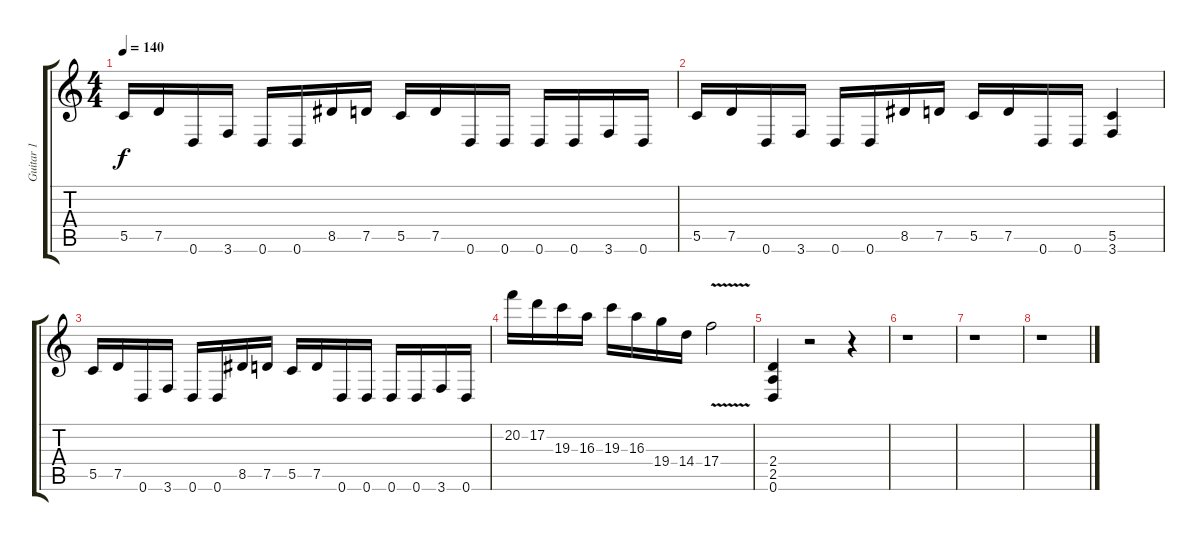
\track ("Guitar 1" "Guitar 1") {instrument overdrivenguitar}
\staff {score tabs}
\tuning (D4 A3 F3 C3 G2 D2) {hide}
\ts (4 4)
\tempo 140
\clef g2
\ks c
5.5.16{dy f} 7.5.16 0.6.16 3.6.16 0.6.16 0.6.16 8.5.16 7.5.16 5.5.16 7.5.16 0.6.16 0.6.16 0.6.16 0.6.16 3.6.16 0.6.16 |
5.5.16 7.5.16 0.6.16 3.6.16 0.6.16 0.6.16 8.5.16 7.5.16 5.5.16 7.5.16 0.6.16 0.6.16 (5.5 3.6).4 |
5.5.16 7.5.16 0.6.16 3.6.16 0.6.16 0.6.16 8.5.16 7.5.16 5.5.16 7.5.16 0.6.16 0.6.16 0.6.16 0.6.16 3.6.16 0.6.16 |
20.2.16 17.2.16 19.3.16 16.3.16 19.3.16 16.3.16 19.4.16 14.4.16 17.4{v}.2 |
(2.4 2.5 0.6).4 r.2 r.4 |
r.1 |
r.1 |
r.1
